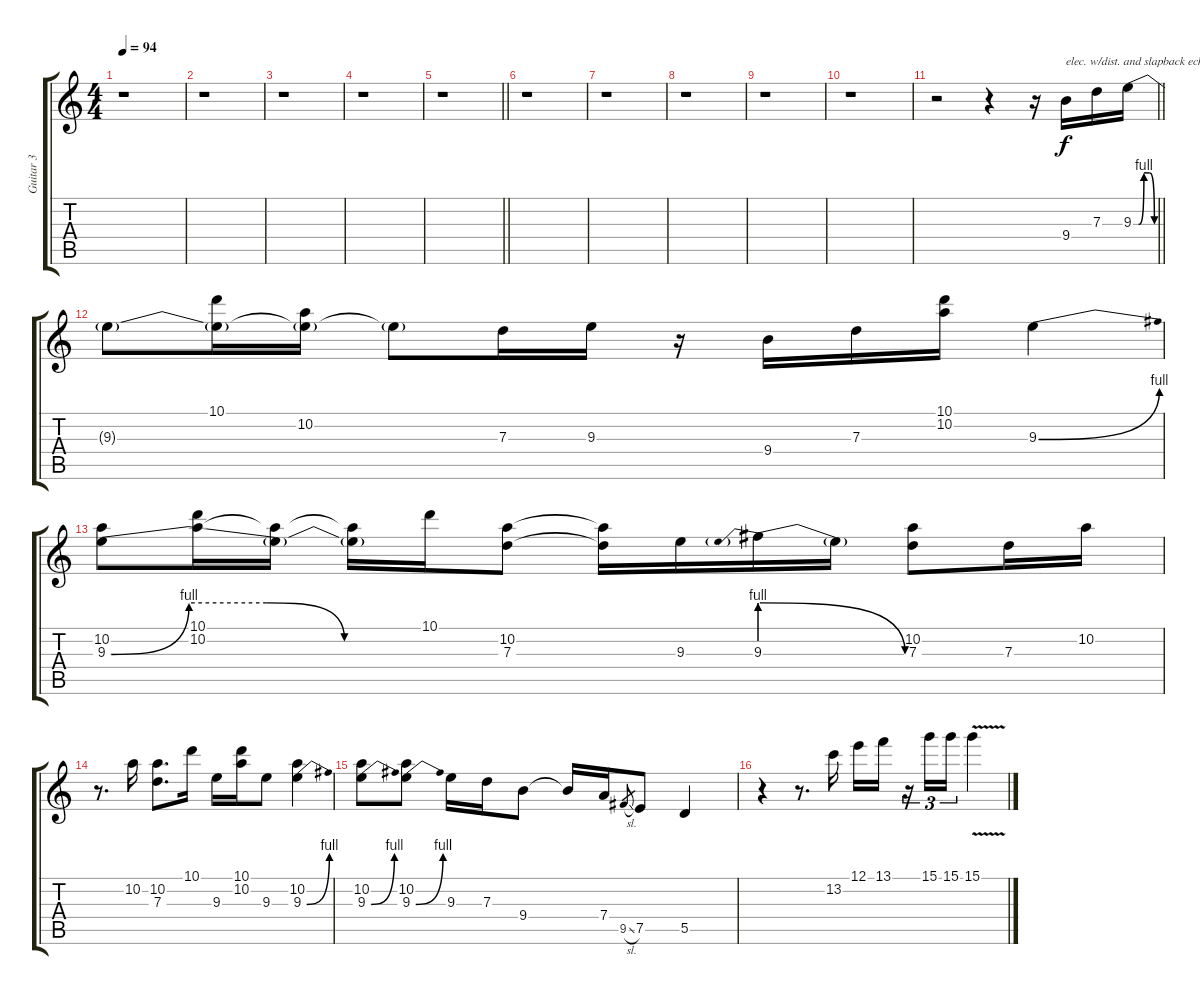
\track ("Guitar 3" "Guitar 3") {instrument distortionguitar}
\staff {score tabs}
\tuning (E4 B3 G3 D3 A2 E2) {hide}
\ts (4 4)
\tempo 94
\clef g2
\ks c
r.1{dy f} |
r.1 |
r.1 |
r.1 |
\barLineRight lightlight
r.1 |
r.1 |
r.1 |
r.1 |
r.1 |
r.1 |
\barLineRight lightlight
r.2 r.4 r.16 9.4.16{txt "elec. w/dist. and slapback echo"} 7.3.16 9.3{be (custom 0 0 15 0 30 4 45 4 60 0)}.16 |
9.3{t}.8 (10.1 9.3{t}).16 (10.2 9.3{t}).16 9.3{t}.8 7.3.16 9.3.16 r.16 9.4.16 7.3.16 (10.1 10.2).16 9.3{be (bend 0 0 60 4)}.4 |
(10.2 9.3{be (custom 0 0 15 4 30 4 45 0 60 0)}).8 (10.1 10.2).16 (10.2{t} 9.3{t}).16 (10.2{t} 9.3{t}).16 10.1.16 (10.2 7.3).8 (10.2{t} 7.3{t}).16 9.3.16 9.3{be (prebendrelease 0 4 60 0)}.16 9.3{t}.16 (10.2 7.3).8 7.3.16 10.2.16 |
r.8{d} 10.2.16 (10.2 7.3).8{d} 10.1.16 9.3.16 (10.1 10.2).16 9.3.8 (10.2 9.3{be (bend 0 0 60 4)}).4 |
(10.2 9.3{be (bend 0 0 60 4)}).8 (10.2 9.3{be (bend 0 0 60 4)}).8 9.3.16 7.3.16 9.4.8 9.4{t}.16 7.4.16 9.5{sl}.8{gr} 7.5.8 5.5.4 |
r.4 r.8{d} 13.2.16 12.1.16 13.1.16 r.16{tu (3 2)} 15.1.16{tu (3 2)} 15.1.16{tu (3 2)} 15.1{v}.4
